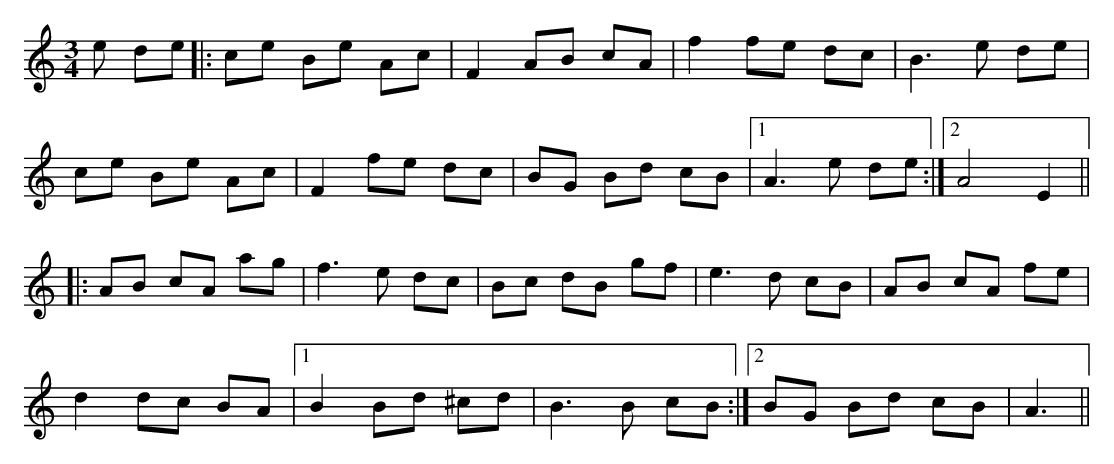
X:1
M:3/4
K:Amin
e de|:ce Be Ac|F2 AB cA|f2 fe dc|B3e de|
ce Be Ac|F2 fe dc|BG Bd cB|1 A3e de:|2 A4 E2||
|:AB cA ag|f3 e dc|Bc dB gf|e3 d cB|AB cA fe|
d2 dc BA|1 B2 Bd ^cd|B3B cB:|2 BG Bd cB|A3||
